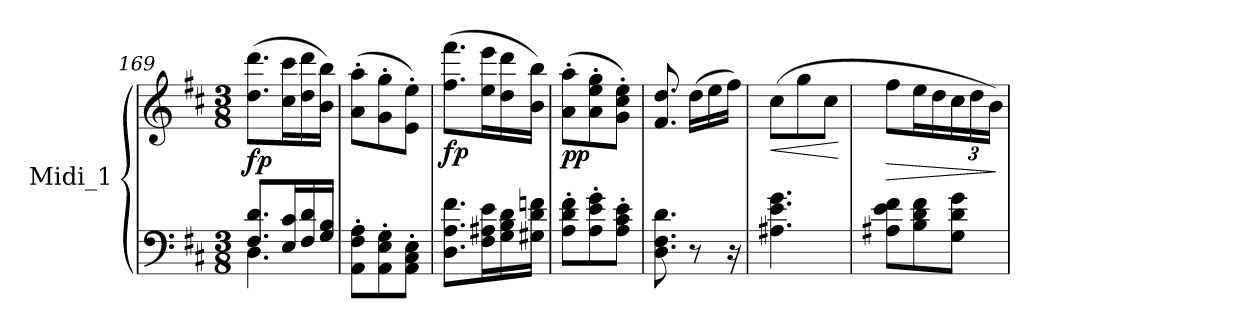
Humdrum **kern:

**kern	**kern	**dynam
*part1	*part1	*part1
*staff2	*staff1	*staff1/2
*I"Midi_1	*	*
*clefF4	*clefG2	*
*k[f#c#]	*k[f#c#]	*
*D:	*D:	*
*M3/8	*M3/8	*
=169	=169	=169
*^	*	*
!	!	!	!LO:DY:b
8.F#/ 8.d/L	4.D\	(>8.dd\ 8.ddd\L	fp
16E/ 16c#/L	.	16cc#\ 16ccc#\L	.
16F#/ 16d/	.	16dd\ 16ddd\	.
16G/ 16B/JJ	.	16b\ 16bb\JJ)	.
*v	*v	*	*
=170	=170	=170
8AA\' 8F#\' 8A\'L	(>8a\' 8aa\'L	.
8AA\' 8E\' 8G\'	8g\' 8gg\'	.
8AA\' 8C#\' 8E\'J	8e\' 8ee\'J)	.
=171	=171	=171
!	!	!LO:DY:b
8.D\ 8.A\ 8.f#\L	(>8.ff#\ 8.fff#\L	fp
16F#\ 16A#X\ 16e\L	16ee\ 16eee\L	.
16G\ 16B\ 16d\	16dd\ 16ddd\	.
16G#X\ 16d\ 16fn\JJ	16b\ 16bb\JJ)	.
=172	=172	=172
!	!	!LO:DY:b
8A\' 8d\' 8f#i\'L	(>8a\' 8aa\'L	pp
8A\' 8e\' 8g\'	8a\' 8ee\' 8gg\'	.
8A\' 8c#\' 8e\'J	8g\' 8cc#\' 8ee\'J)	.
=173	=173	=173
*	*MM75	*
8.D\ 8.F#\ 8.d\	8.f#/ 8.dd/	.
8r	(>16dd\LL	.
.	16ee\	.
16r	16ff#\JJ)	.
=174	=174	=174
!	!	!LO:HP:b
4.A#X\ 4.e\ 4.g\	(>8cc#\L	<
.	8gg\	.
.	8cc#\J	.
.	.	[
!!LO:LB:g=z
=175	=175	=175
!	!	!LO:HP:b
8A#X\ 8e\ 8f#\L	8ff#\L	>
8B\ 8d\ 8f#\	16ee\L	.
.	16dd\	.
*	*Xbrackettup	*
8G\ 8d\ 8g\J	24cc#\	.
.	24dd\	.
.	24b\JJ)	.
.	.	]
=	=	=
*-	*-	*-
